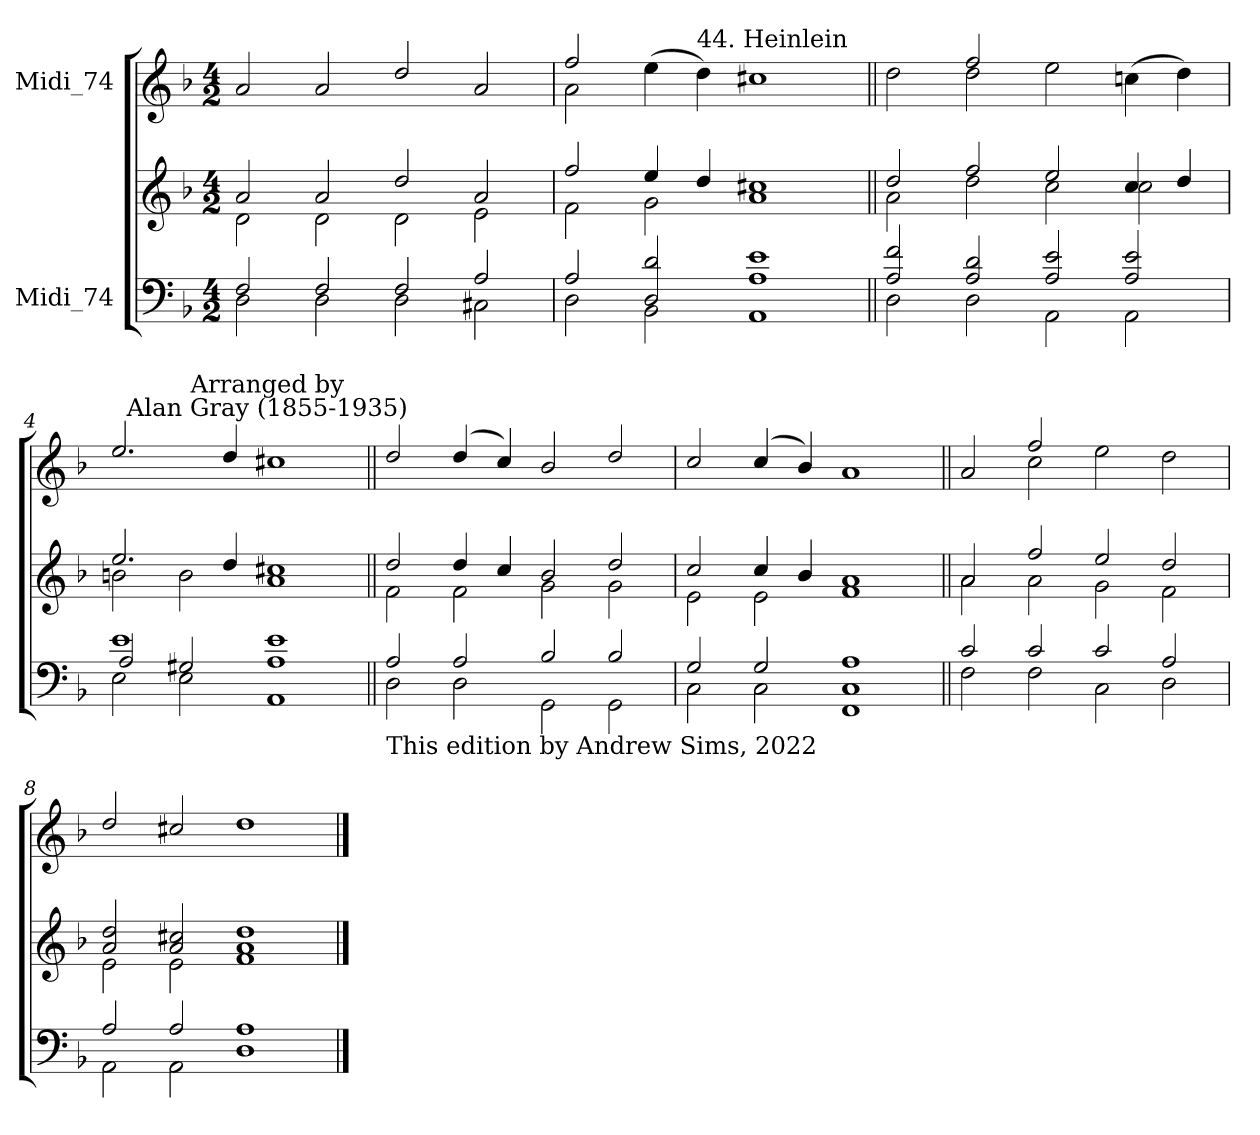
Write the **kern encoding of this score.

**kern	**kern	**kern
*part2	*part2	*part1
*staff3	*staff2	*staff1
*I"Midi_74	*	*I"Midi_74
*clefF4	*clefG2	*clefG2
*k[b-]	*k[b-]	*k[b-]
*F:	*F:	*F:
*M4/2	*M4/2	*M4/2
=1	=1	=1
*^	*^	*^
*	*^	*	*^	*	*
2F/	0ryy	2D\	2a/	0ryy	2d\	2a	0ryy
2F/	.	2D\	2a/	.	2d\	2a	.
2F/	.	2D\	2dd/	.	2d\	2dd	.
2A/	.	2C#X\	2a/	.	2e\	2a	.
=2	=2	=2	=2	=2	=2	=2	=2
2A/	0ryy	2D\	2ff/	0ryy	2f\	2ff	2a\
2D/ 2d/	.	2BB-\	4ee/	.	2g\	(>4ee	1.ryy
!	!	!	!	!	!	!LO:TX:a:t=44. Heinlein	!
.	.	.	4dd/	.	.	4dd)	.
1A/ 1e/	.	1AA\	1cc#X/	.	1a\	1cc#X	.
=3||	=3||	=3||	=3||	=3||	=3||	=3||	=3||
2A/ 2f/	0ryy	2D\	2dd/	0ryy	2a\	2dd	2ryy
2A/ 2d/	.	2D\	2ff/	.	2dd\	2ff	2dd\
2A/ 2e/	.	2AA\	2ee/	.	2cc\	2ee	1ryy
2A/ 2e/	.	2AA\	4cc/	.	2cc\	(>4ccn	.
.	.	.	4dd/	.	.	4dd)	.
=4	=4	=4	=4	=4	=4	=4	=4
1e/	2A/	2E\	2.ee/	0ryy	2bn\	2.ee	0ryy
.	2G#X/	2E\	.	.	2b\	.	.
.	.	.	4dd/	.	.	4dd	.
!	!	!	!	!	!	!LO:TX:a:cj:t=Arranged by\nAlan Gray (1855-1935)	!
1A/ 1e/	1ryy	1AA\	1cc#X/	.	1a\	1cc#X	.
!!LO:LB:g=z	!!
=5||	=5||	=5||	=5||	=5||	=5||	=5||	=5||
!LO:TX:b:t=This edition by Andrew Sims, 2022	!	!	!	!	!	!	!
2A/	0ryy	2D\	2dd/	0ryy	2f\	2dd	0ryy
2A/	.	2D\	4dd/	.	2f\	(>4dd	.
.	.	.	4cc/	.	.	4cc)	.
2B-/	.	2GG\	2b-/	.	2g\	2b-	.
2B-/	.	2GG\	2dd/	.	2g\	2dd	.
=6	=6	=6	=6	=6	=6	=6	=6
2G/	0ryy	2C\	2cc/	0ryy	2e\	2cc	0ryy
2G/	.	2C\	4cc/	.	2e\	(>4cc	.
.	.	.	4b-/	.	.	4b-)	.
1A/	.	1FF\ 1C\	1a/	.	1f\	1a	.
=7||	=7||	=7||	=7||	=7||	=7||	=7||	=7||
2c/	0ryy	2F\	2a/	0ryy	2a\	2a	2ryy
2c/	.	2F\	2ff/	.	2a\	2ff	2cc\
2c/	.	2C\	2ee/	.	2g\	2ee	1ryy
2A/	.	2D\	2dd/	.	2f\	2dd	.
=8	=8	=8	=8	=8	=8	=8	=8
2A/	0ryy	2AA\	2a/ 2dd/	0ryy	2e\	2dd	0ryy
2A/	.	2AA\	2a/ 2cc#X/	.	2e\	2cc#X	.
1A/	.	1D\	1a/ 1dd/	.	1f\	1dd	.
*v	*v	*v	*	*	*	*v	*v
*	*v	*v	*v	*
==	==	==
*-	*-	*-
